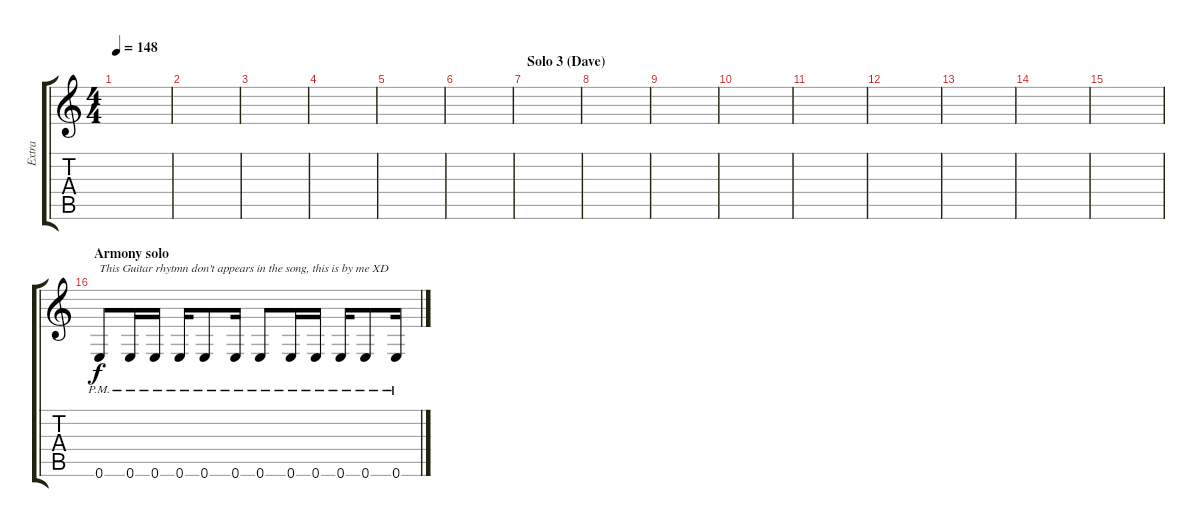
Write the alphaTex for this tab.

\track ("Extra" "Extra") {instrument distortionguitar}
\staff {score tabs}
\tuning (E4 B3 G3 D3 A2 E2) {hide}
\ts (4 4)
\tempo 148
\clef g2
\ks c
|
|
|
|
|
|
\section ("" "Solo 3 (Dave)")
|
|
|
|
|
|
|
|
|
\section ("" "Armony solo")
0.6{pm}.8{txt "This Guitar rhytmn don't appears in the song, this is by me XD"} 0.6{pm}.16 0.6{pm}.16 0.6{pm}.16 0.6{pm}.8 0.6{pm}.16 0.6{pm}.8 0.6{pm}.16 0.6{pm}.16 0.6{pm}.16 0.6{pm}.8 0.6{pm}.16
